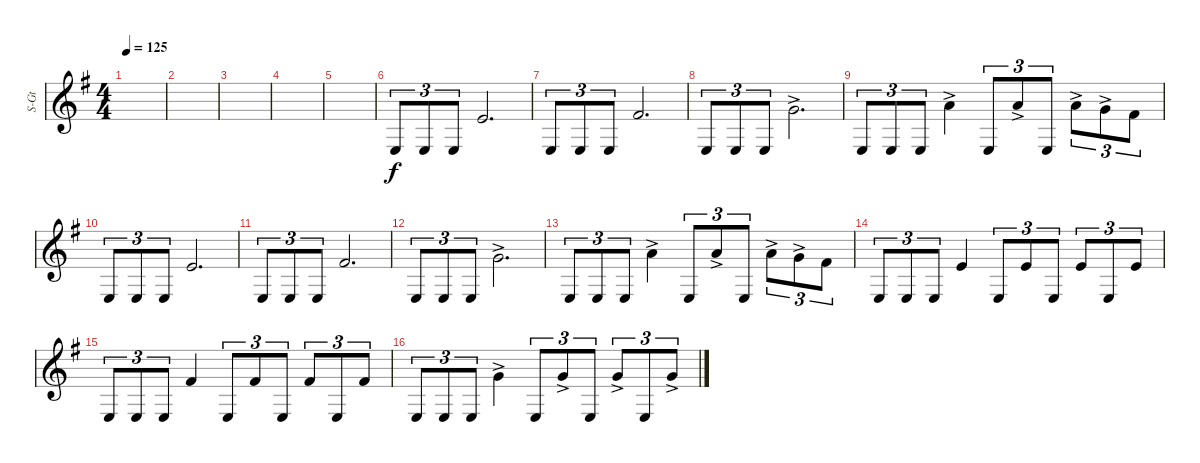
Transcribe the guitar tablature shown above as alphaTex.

\defaultSystemsLayout 4
\bracketExtendMode groupsimilarinstruments
\otherSystemsTrackNameOrientation horizontal
\track ("Rhythm string 01" "S-Gt") {instrument acousticguitarsteel}
\staff {score}
\tuning (B3 Gb3 D3 A2 E2 A1)
\ts (4 4)
\tempo 125
\clef g2
\ks g
|
|
|
|
|
0.5{acc forcenatural}.8{tu (3 2) beam Up} 0.5{acc forcenatural}.8{tu (3 2) beam Up} 0.5{acc forcenatural}.8{tu (3 2) beam Up} 12.5{acc forcenatural}.2{d beam Up} |
0.5{acc forcenatural}.8{tu (3 2) beam Up} 0.5{acc forcenatural}.8{tu (3 2) beam Up} 0.5{acc forcenatural}.8{tu (3 2) beam Up} 14.5{acc forcenatural}.2{d beam Up} |
0.5{acc forcenatural}.8{tu (3 2) beam Up} 0.5{acc forcenatural}.8{tu (3 2) beam Up} 0.5{acc forcenatural}.8{tu (3 2) beam Up} 15.5{ac acc forcenatural}.2{d beam Down} |
0.5{acc forcenatural}.8{tu (3 2) beam Up} 0.5{acc forcenatural}.8{tu (3 2) beam Up} 0.5{acc forcenatural}.8{tu (3 2) beam Up} 17.5{ac acc forcenatural}.4{beam Down} 0.5{acc forcenatural}.8{tu (3 2) beam Up} 17.5{ac acc forcenatural}.8{tu (3 2) beam Up} 0.5{acc forcenatural}.8{tu (3 2) beam Up} 17.5{ac acc forcenatural}.8{tu (3 2) beam Down} 15.5{ac acc forcenatural}.8{tu (3 2) beam Down} 14.5{acc forcenatural}.8{tu (3 2) beam Down} |
0.5{acc forcenatural}.8{tu (3 2) beam Up} 0.5{acc forcenatural}.8{tu (3 2) beam Up} 0.5{acc forcenatural}.8{tu (3 2) beam Up} 12.5{acc forcenatural}.2{d beam Up} |
0.5{acc forcenatural}.8{tu (3 2) beam Up} 0.5{acc forcenatural}.8{tu (3 2) beam Up} 0.5{acc forcenatural}.8{tu (3 2) beam Up} 14.5{acc forcenatural}.2{d beam Up} |
0.5{acc forcenatural}.8{tu (3 2) beam Up} 0.5{acc forcenatural}.8{tu (3 2) beam Up} 0.5{acc forcenatural}.8{tu (3 2) beam Up} 15.5{ac acc forcenatural}.2{d beam Down} |
0.5{acc forcenatural}.8{tu (3 2) beam Up} 0.5{acc forcenatural}.8{tu (3 2) beam Up} 0.5{acc forcenatural}.8{tu (3 2) beam Up} 17.5{ac acc forcenatural}.4{beam Down} 0.5{acc forcenatural}.8{tu (3 2) beam Up} 17.5{ac acc forcenatural}.8{tu (3 2) beam Up} 0.5{acc forcenatural}.8{tu (3 2) beam Up} 17.5{ac acc forcenatural}.8{tu (3 2) beam Down} 15.5{ac acc forcenatural}.8{tu (3 2) beam Down} 14.5{acc forcenatural}.8{tu (3 2) beam Down} |
0.5{acc forcenatural}.8{tu (3 2) beam Up} 0.5{acc forcenatural}.8{tu (3 2) beam Up} 0.5{acc forcenatural}.8{tu (3 2) beam Up} 12.5{acc forcenatural}.4{beam Up} 0.5{acc forcenatural}.8{tu (3 2) beam Up} 12.5{acc forcenatural}.8{tu (3 2) beam Up} 0.5{acc forcenatural}.8{tu (3 2) beam Up} 12.5{acc forcenatural}.8{tu (3 2) beam Up} 0.5{acc forcenatural}.8{tu (3 2) beam Up} 12.5{acc forcenatural}.8{tu (3 2) beam Up} |
0.5{acc forcenatural}.8{tu (3 2) beam Up} 0.5{acc forcenatural}.8{tu (3 2) beam Up} 0.5{acc forcenatural}.8{tu (3 2) beam Up} 14.5{acc forcenatural}.4{beam Up} 0.5{acc forcenatural}.8{tu (3 2) beam Up} 14.5{acc forcenatural}.8{tu (3 2) beam Up} 0.5{acc forcenatural}.8{tu (3 2) beam Up} 14.5{acc forcenatural}.8{tu (3 2) beam Up} 0.5{acc forcenatural}.8{tu (3 2) beam Up} 14.5{acc forcenatural}.8{tu (3 2) beam Up} |
0.5{acc forcenatural}.8{tu (3 2) beam Up} 0.5{acc forcenatural}.8{tu (3 2) beam Up} 0.5{acc forcenatural}.8{tu (3 2) beam Up} 15.5{ac acc forcenatural}.4{beam Down} 0.5{acc forcenatural}.8{tu (3 2) beam Up} 15.5{ac acc forcenatural}.8{tu (3 2) beam Up} 0.5{acc forcenatural}.8{tu (3 2) beam Up} 15.5{ac acc forcenatural}.8{tu (3 2) beam Up} 0.5{acc forcenatural}.8{tu (3 2) beam Up} 15.5{ac acc forcenatural}.8{tu (3 2) beam Up}
